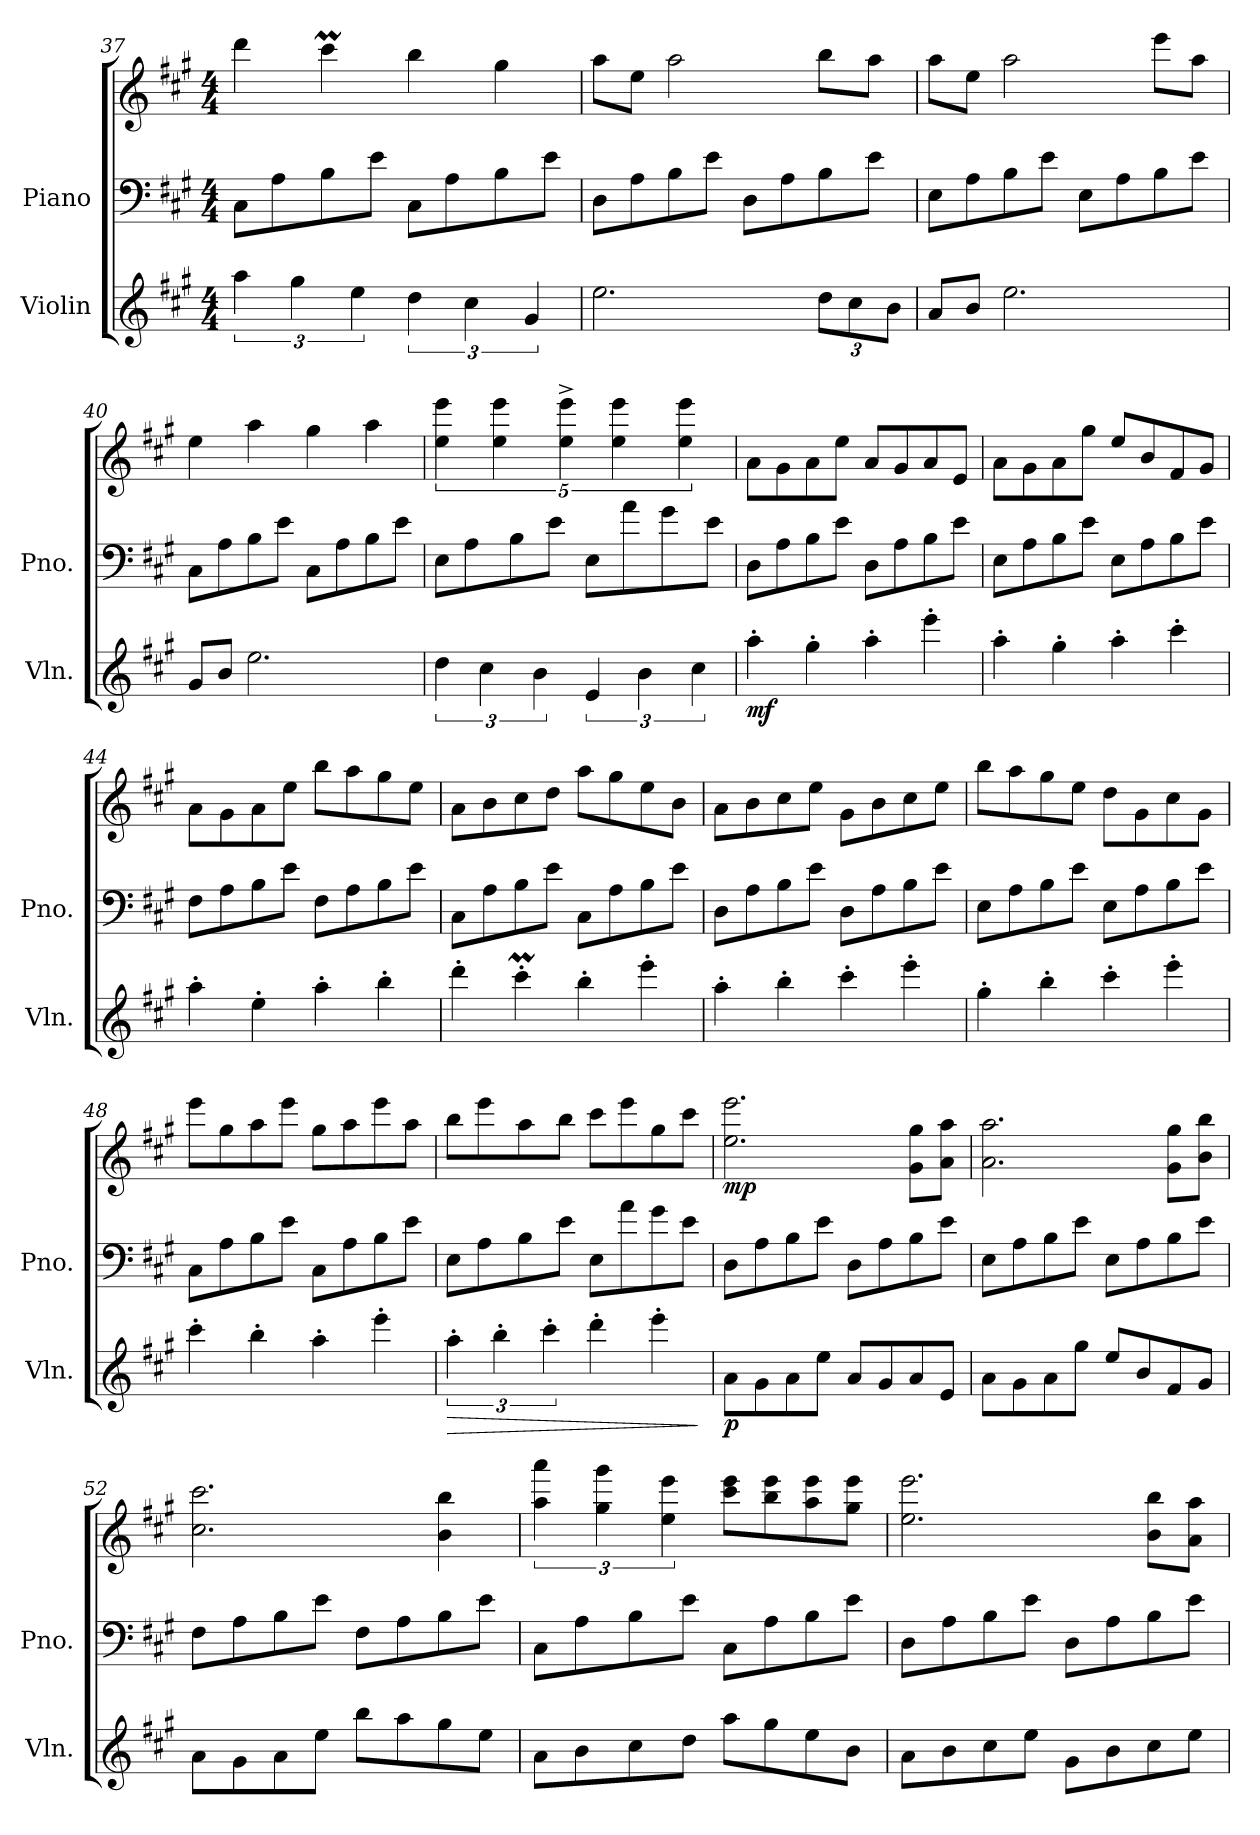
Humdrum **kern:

**kern	**dynam	**kern	**kern	**dynam
*part2	*part2	*part1	*part1	*part1
*staff3	*staff3	*staff2	*staff1	*staff1/2
*I"Violin	*	*I"Piano	*	*
*I'Vln.	*	*I'Pno.	*	*
!!LO:LB:g=z
*clefG2	*	*clefF4	*clefG2	*
*k[f#c#g#]	*	*k[f#c#g#]	*k[f#c#g#]	*
*M4/4	*	*M4/4	*M4/4	*
=37	=37	=37	=37	=37
6aa\	.	8C#\L	4ddd\	.
.	.	8A\	.	.
6gg#\	.	.	.	.
.	.	8B\	4ccc#m\	.
6ee\	.	.	.	.
.	.	8e\J	.	.
6dd\	.	8C#\L	4bb\	.
.	.	8A\	.	.
6cc#\	.	.	.	.
.	.	8B\	4gg#\	.
6g#/	.	.	.	.
.	.	8e\J	.	.
=38	=38	=38	=38	=38
2.ee\	.	8D\L	8aa\L	.
.	.	8A\	8ee\J	.
.	.	8B\	2aa\	.
.	.	8e\J	.	.
.	.	8D\L	.	.
.	.	8A\	.	.
*Xbrackettup	*	*	*	*
12dd\L	.	8B\	8bb\L	.
12cc#\	.	.	.	.
.	.	8e\J	8aa\J	.
12b\J	.	.	.	.
=39	=39	=39	=39	=39
8a/L	.	8E\L	8aa\L	.
8b/J	.	8A\	8ee\J	.
2.ee\	.	8B\	2aa\	.
.	.	8e\J	.	.
.	.	8E\L	.	.
.	.	8A\	.	.
.	.	8B\	8eee\L	.
.	.	8e\J	8aa\J	.
=40	=40	=40	=40	=40
8g#/L	.	8C#\L	4ee\	.
8b/J	.	8A\	.	.
2.ee\	.	8B\	4aa\	.
.	.	8e\J	.	.
.	.	8C#\L	4gg#\	.
.	.	8A\	.	.
.	.	8B\	4aa\	.
.	.	8e\J	.	.
!!LO:LB:g=z
=41	=41	=41	=41	=41
*brackettup	*	*	*	*
6dd\	.	8E\L	5ee\ 5eee\	.
.	.	8A\	.	.
6cc#\	.	.	.	.
.	.	.	5ee\ 5eee\	.
.	.	8B\	.	.
6b\	.	.	.	.
.	.	8e\J	.	.
.	.	.	5ee\^ 5eee\^	.
6e/	.	8E\L	.	.
.	.	.	5ee\ 5eee\	.
.	.	8a\	.	.
6b\	.	.	.	.
.	.	8g#\	.	.
.	.	.	5ee\ 5eee\	.
6cc#\	.	.	.	.
.	.	8e\J	.	.
=42	=42	=42	=42	=42
!	!LO:DY:b	!	!	!
4aa'\	mf	8D\L	8a\L	.
.	.	8A\	8g#\	.
4gg#'\	.	8B\	8a\	.
.	.	8e\J	8ee\J	.
4aa'\	.	8D\L	8a/L	.
.	.	8A\	8g#/	.
4eee'\	.	8B\	8a/	.
.	.	8e\J	8e/J	.
=43	=43	=43	=43	=43
4aa'\	.	8E\L	8a\L	.
.	.	8A\	8g#\	.
4gg#'\	.	8B\	8a\	.
.	.	8e\J	8gg#\J	.
4aa'\	.	8E\L	8ee/L	.
.	.	8A\	8b/	.
4ccc#'\	.	8B\	8f#/	.
.	.	8e\J	8g#/J	.
=44	=44	=44	=44	=44
4aa'\	.	8F#\L	8a\L	.
.	.	8A\	8g#\	.
4ee'\	.	8B\	8a\	.
.	.	8e\J	8ee\J	.
4aa'\	.	8F#\L	8bb\L	.
.	.	8A\	8aa\	.
4bb'\	.	8B\	8gg#\	.
.	.	8e\J	8ee\J	.
!!LO:LB:g=z
=45	=45	=45	=45	=45
4ddd'\	.	8C#\L	8a\L	.
.	.	8A\	8b\	.
4ccc#m'\	.	8B\	8cc#\	.
.	.	8e\J	8dd\J	.
4bb'\	.	8C#\L	8aa\L	.
.	.	8A\	8gg#\	.
4eee'\	.	8B\	8ee\	.
.	.	8e\J	8b\J	.
=46	=46	=46	=46	=46
4aa'\	.	8D\L	8a\L	.
.	.	8A\	8b\	.
4bb'\	.	8B\	8cc#\	.
.	.	8e\J	8ee\J	.
4ccc#'\	.	8D\L	8g#\L	.
.	.	8A\	8b\	.
4eee'\	.	8B\	8cc#\	.
.	.	8e\J	8ee\J	.
=47	=47	=47	=47	=47
4gg#'\	.	8E\L	8bb\L	.
.	.	8A\	8aa\	.
4bb'\	.	8B\	8gg#\	.
.	.	8e\J	8ee\J	.
4ccc#'\	.	8E\L	8dd\L	.
.	.	8A\	8g#\	.
4eee'\	.	8B\	8cc#\	.
.	.	8e\J	8g#\J	.
=48	=48	=48	=48	=48
4ccc#'\	.	8C#\L	8eee\L	.
.	.	8A\	8gg#\	.
4bb'\	.	8B\	8aa\	.
.	.	8e\J	8eee\J	.
4aa'\	.	8C#\L	8gg#\L	.
.	.	8A\	8aa\	.
4eee'\	.	8B\	8eee\	.
.	.	8e\J	8aa\J	.
!!LO:PB:g=z
=49	=49	=49	=49	=49
!	!LO:HP:b	!	!	!
6aa'\	>	8E\L	8bb\L	.
.	.	8A\	8eee\	.
6bb'\	.	.	.	.
.	.	8B\	8aa\	.
6ccc#'\	.	.	.	.
.	.	8e\J	8bb\J	.
4ddd'\	.	8E\L	8ccc#\L	.
.	.	8a\	8eee\	.
4eee'\	.	8g#\	8gg#\	.
.	.	8e\J	8ccc#\J	.
.	]	.	.	.
=50	=50	=50	=50	=50
!	!LO:DY:b	!	!	!LO:DY:b
8a\L	p	8D\L	2.ee\ 2.eee\	mp
8g#\	.	8A\	.	.
8a\	.	8B\	.	.
8ee\J	.	8e\J	.	.
8a/L	.	8D\L	.	.
8g#/	.	8A\	.	.
8a/	.	8B\	8g#\ 8gg#\L	.
8e/J	.	8e\J	8a\ 8aa\J	.
=51	=51	=51	=51	=51
8a\L	.	8E\L	2.a\ 2.aa\	.
8g#\	.	8A\	.	.
8a\	.	8B\	.	.
8gg#\J	.	8e\J	.	.
8ee/L	.	8E\L	.	.
8b/	.	8A\	.	.
8f#/	.	8B\	8g#\ 8gg#\L	.
8g#/J	.	8e\J	8b\ 8bb\J	.
=52	=52	=52	=52	=52
8a\L	.	8F#\L	2.cc#\ 2.ccc#\	.
8g#\	.	8A\	.	.
8a\	.	8B\	.	.
8ee\J	.	8e\J	.	.
8bb\L	.	8F#\L	.	.
8aa\	.	8A\	.	.
8gg#\	.	8B\	4b\ 4bb\	.
8ee\J	.	8e\J	.	.
!!LO:LB:g=z
=53	=53	=53	=53	=53
8a\L	.	8C#\L	6aa\ 6aaa\	.
8b\	.	8A\	.	.
.	.	.	6gg#\ 6ggg#\	.
8cc#\	.	8B\	.	.
.	.	.	6ee\ 6eee\	.
8dd\J	.	8e\J	.	.
8aa\L	.	8C#\L	8ccc#\ 8eee\L	.
8gg#\	.	8A\	8bb\ 8eee\	.
8ee\	.	8B\	8aa\ 8eee\	.
8b\J	.	8e\J	8gg#\ 8eee\J	.
=54	=54	=54	=54	=54
8a\L	.	8D\L	2.ee\ 2.eee\	.
8b\	.	8A\	.	.
8cc#\	.	8B\	.	.
8ee\J	.	8e\J	.	.
8g#\L	.	8D\L	.	.
8b\	.	8A\	.	.
8cc#\	.	8B\	8b\ 8bb\L	.
8ee\J	.	8e\J	8a\ 8aa\J	.
=	=	=	=	=
*-	*-	*-	*-	*-
